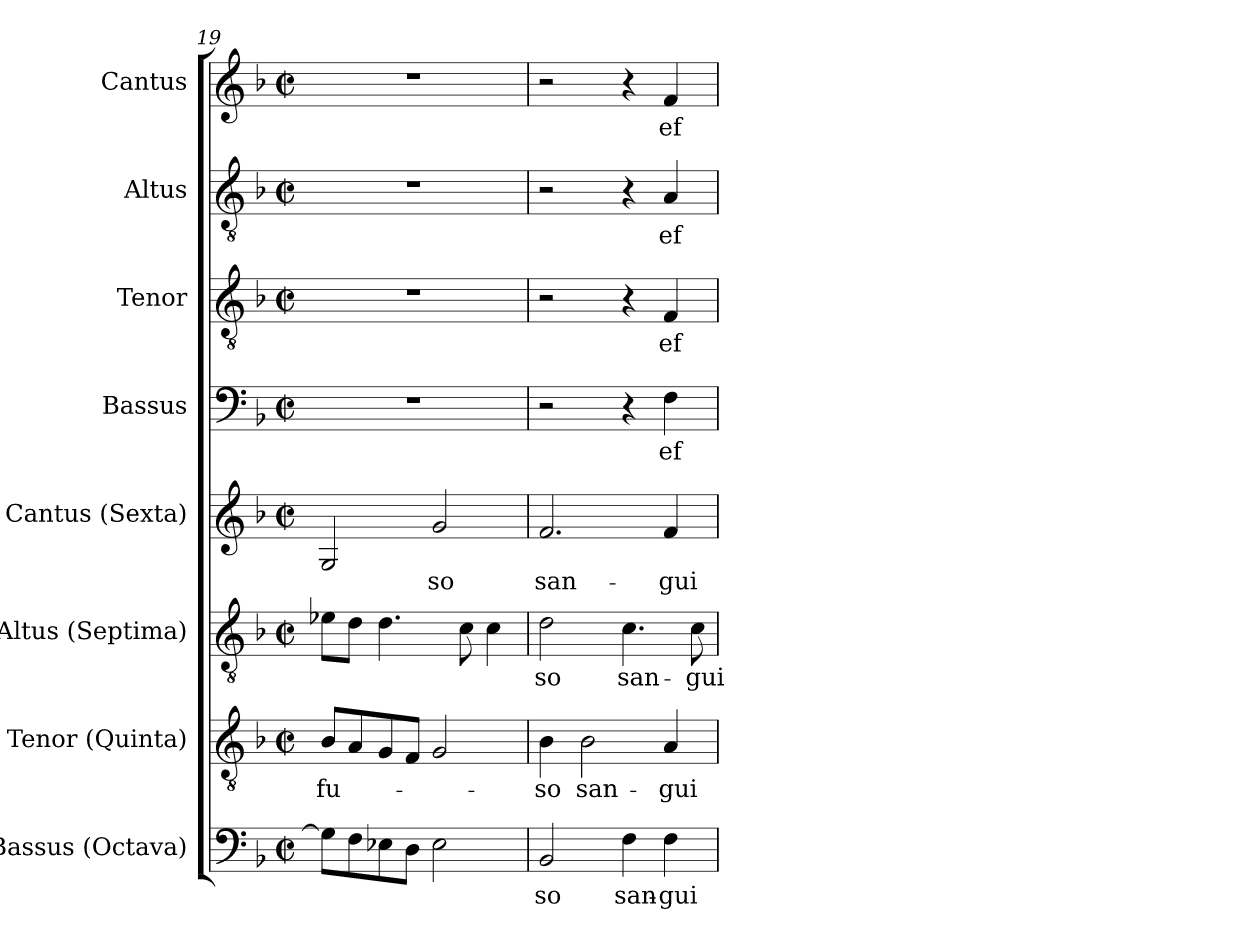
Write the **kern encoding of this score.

**kern	**text	**kern	**text	**kern	**text	**kern	**text	**kern	**text	**kern	**text	**kern	**text	**kern	**text
*part8	*part8	*part7	*part7	*part6	*part6	*part5	*part5	*part4	*part4	*part3	*part3	*part2	*part2	*part1	*part1
*staff8	*staff8	*staff7	*staff7	*staff6	*staff6	*staff5	*staff5	*staff4	*staff4	*staff3	*staff3	*staff2	*staff2	*staff1	*staff1
*I"Bassus (Octava)	*	*I"Tenor (Quinta)	*	*I"Altus (Septima)	*	*I"Cantus (Sexta)	*	*I"Bassus	*	*I"Tenor	*	*I"Altus	*	*I"Cantus	*
*I'B.	*	*I'T.	*	*I'T.	*	*I'A.	*	*I'B.	*	*I'T.	*	*I'T.	*	*I'A.	*
*clefF4	*	*clefGv2	*	*clefGv2	*	*clefG2	*	*clefF4	*	*clefGv2	*	*clefGv2	*	*clefG2	*
*	*	*ITrd7c12	*	*ITrd7c12	*	*	*	*	*	*ITrd7c12	*	*ITrd7c12	*	*	*
*k[b-]	*	*k[b-]	*	*k[b-]	*	*k[b-]	*	*k[b-]	*	*k[b-]	*	*k[b-]	*	*k[b-]	*
*F:	*	*F:	*	*F:	*	*F:	*	*F:	*	*F:	*	*F:	*	*F:	*
*M2/2	*	*M2/2	*	*M2/2	*	*M2/2	*	*M2/2	*	*M2/2	*	*M2/2	*	*M2/2	*
*met(c|)	*	*met(c|)	*	*met(c|)	*	*met(c|)	*	*met(c|)	*	*met(c|)	*	*met(c|)	*	*met(c|)	*
=19	=19	=19	=19	=19	=19	=19	=19	=19	=19	=19	=19	=19	=19	=19	=19
!	!	!	!LO:LY:b:color=#000000	!	!	!	!	!	!	!	!	!	!	!	!
8Gi\L]	.	8BB-i/L	-fu-	8E-Xi\L	.	2Gi/	.	1r	.	1r	.	1r	.	1r	.
8Fi\	.	8AAi/	.	8Di\J	.	.	.	.	.	.	.	.	.	.	.
8E-Xi\	.	8GGi/	.	4.Di\	.	.	.	.	.	.	.	.	.	.	.
8Di\J	.	8FFi/J	.	.	.	.	.	.	.	.	.	.	.	.	.
!	!	!	!	!	!	!	!LO:LY:b:color=#000000	!	!	!	!	!	!	!	!
2E-i\	.	2GGi/	.	.	.	2gi/	-so	.	.	.	.	.	.	.	.
.	.	.	.	8Ci\	.	.	.	.	.	.	.	.	.	.	.
.	.	.	.	4Ci\	.	.	.	.	.	.	.	.	.	.	.
=20	=20	=20	=20	=20	=20	=20	=20	=20	=20	=20	=20	=20	=20	=20	=20
!	!LO:LY:b:color=#000000	!	!	!	!	!	!	!	!	!	!	!	!	!	!
!	!	!	!LO:LY:b:color=#000000	!	!	!	!	!	!	!	!	!	!	!	!
!	!	!	!	!	!LO:LY:b:color=#000000	!	!	!	!	!	!	!	!	!	!
!	!	!	!	!	!	!	!LO:LY:b:color=#000000	!	!	!	!	!	!	!	!
2BB-i/	-so	4BB-i\	-so	2Di\	-so	2.fi/	san-	2r	.	2r	.	2r	.	2r	.
!	!	!	!LO:LY:b:color=#000000	!	!	!	!	!	!	!	!	!	!	!	!
.	.	2BB-i\	san-	.	.	.	.	.	.	.	.	.	.	.	.
!	!LO:LY:b:color=#000000	!	!	!	!	!	!	!	!	!	!	!	!	!	!
!	!	!	!	!	!LO:LY:b:color=#000000	!	!	!	!	!	!	!	!	!	!
4Fi\	san-	.	.	4.Ci\	san-	.	.	4r	.	4r	.	4r	.	4r	.
!	!LO:LY:b:color=#000000	!	!	!	!	!	!	!	!	!	!	!	!	!	!
!	!	!	!LO:LY:b:color=#000000	!	!	!	!	!	!	!	!	!	!	!	!
!	!	!	!	!	!	!	!LO:LY:b:color=#000000	!	!	!	!	!	!	!	!
!	!	!	!	!	!	!	!	!	!LO:LY:b:color=#000000	!	!	!	!	!	!
!	!	!	!	!	!	!	!	!	!	!	!LO:LY:b:color=#000000	!	!	!	!
!	!	!	!	!	!	!	!	!	!	!	!	!	!LO:LY:b:color=#000000	!	!
!	!	!	!	!	!	!	!	!	!	!	!	!	!	!	!LO:LY:b:color=#000000
4Fi\	-gui-	4AAi/	-gui-	.	.	4fi/	-gui-	4Fi\	ef-	4FFi/	ef-	4AAi/	ef-	4fi/	ef-
!	!	!	!	!	!LO:LY:b:color=#000000	!	!	!	!	!	!	!	!	!	!
.	.	.	.	8Ci\	-gui-	.	.	.	.	.	.	.	.	.	.
=	=	=	=	=	=	=	=	=	=	=	=	=	=	=	=
*-	*-	*-	*-	*-	*-	*-	*-	*-	*-	*-	*-	*-	*-	*-	*-
